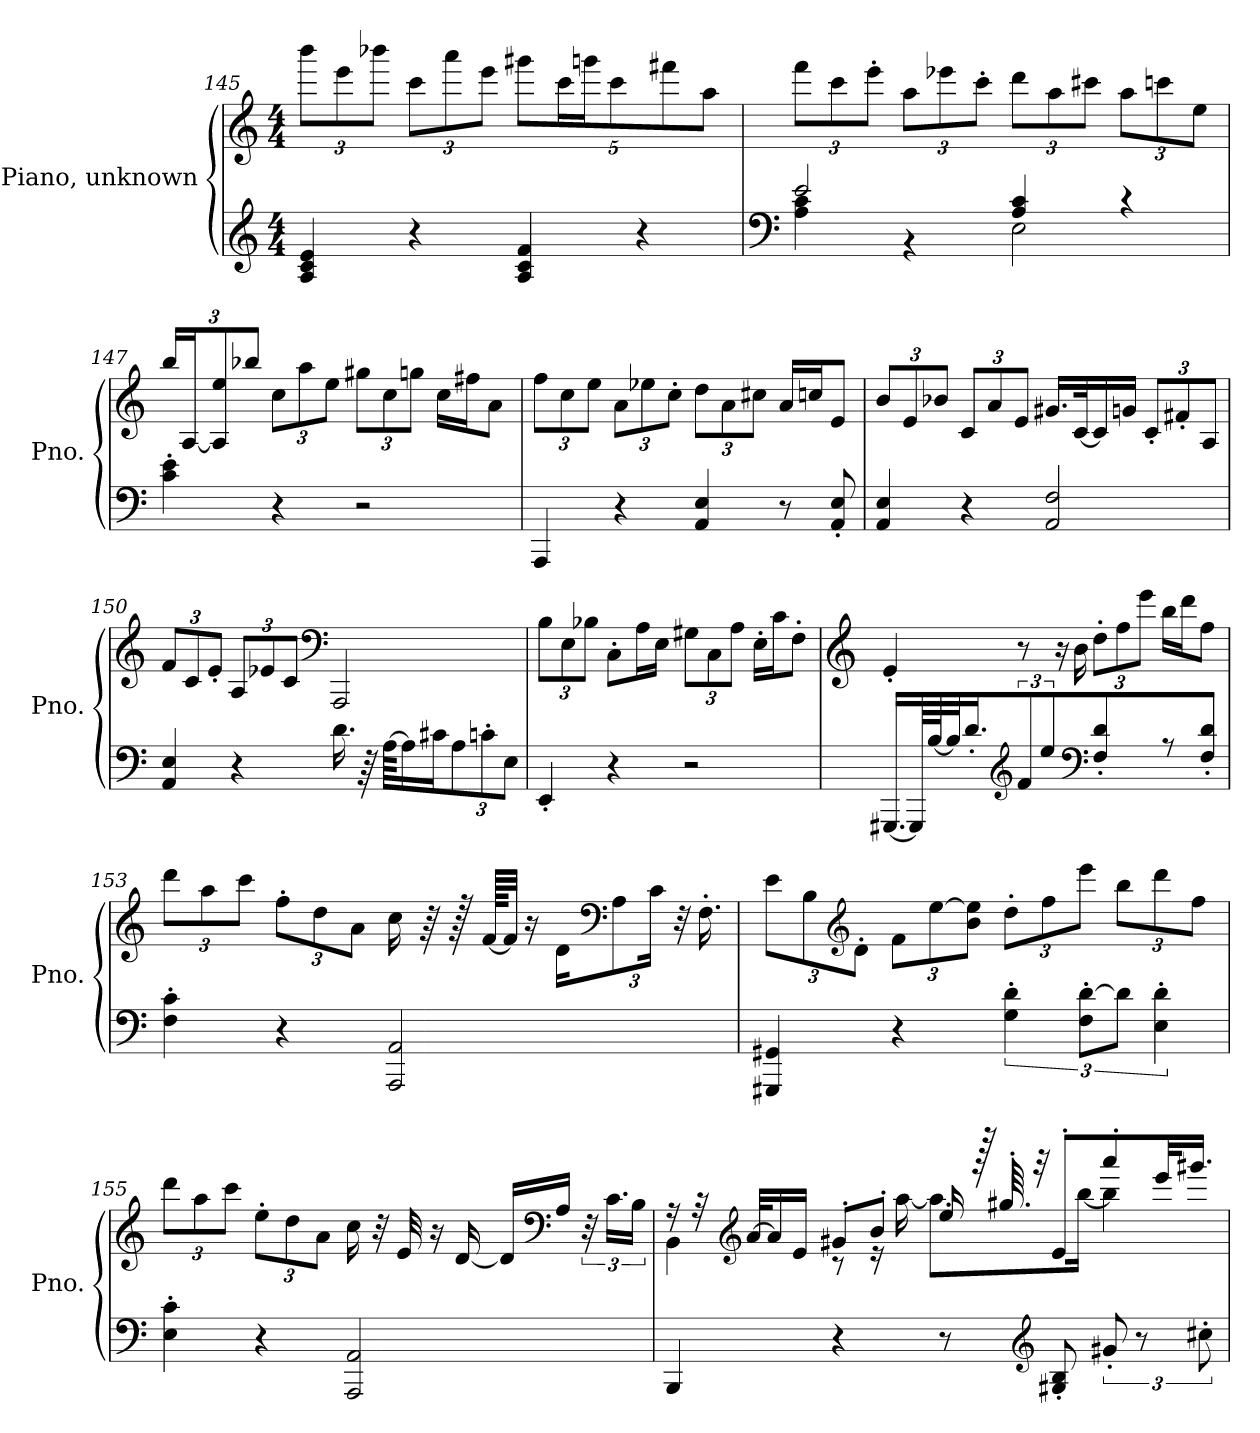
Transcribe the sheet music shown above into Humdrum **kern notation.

**kern	**kern
*part1	*part1
*staff2	*staff1
*I"Piano, unknown	*
*I'Pno.	*
!!LO:LB:g=z
*clefG2	*clefG2
*k[]	*k[]
*M4/4	*M4/4
*	*Xbrackettup
=145	=145
4A/ 4c/ 4e/	12bbb\L
.	12eee\
.	12bbb-X\J
4r	12ccc\L
.	12aaa\
.	12eee\J
4A/ 4c/ 4f/	10ggg#X\L
.	20ccc\L
.	20gggn\J
.	10ccc\
4r	.
.	10fff#X\
.	10aa\J
=146	=146
*clefF4	*
*^	*
2e/	4A\ 4c\	12fff\L
.	.	12ccc\
.	.	12eee'\J
.	4r	12aa\L
.	.	12eee-X\
.	.	12ccc'\J
4A/ 4c/	2E\	12ddd\L
.	.	12aa\
.	.	12ccc#X\J
4r	.	12aa\L
.	.	12cccn\
.	.	12ee\J
*v	*v	*
!!LO:PB:g=z
=147	=147
4c\' 4e\'	24bb/LL
.	[24A/J
.	12A/] 12ee/
.	12bb-X/J
4r	12cc\L
.	12aa\
.	12ee\J
2r	12gg#X\L
.	12cc\
.	12ggn\J
.	16cc\LL
.	16ff#X\J
.	8a\J
=148	=148
4AAA/	12ff\L
.	12cc\
.	12ee\J
4r	12a\L
.	12ee-X\
.	12cc'\J
4AA/ 4E/	12dd\L
.	12a\
.	12cc#X\J
8r	16a/LL
.	16ccn/J
8AA/' 8E/'	8e/J
!!LO:LB:g=z
=149	=149
4AA/ 4E/	12b/L
.	12e/
.	12b-X/J
4r	12c/L
.	12a/
.	12e/J
2AA/ 2F/	16.g#X/LL
.	[32c/K
.	16c/]
.	16gn/JJ
.	12c'/L
.	12f#X'/
.	12A/J
=150	=150
4AA/ 4E/	12f/L
.	12c/
.	12e'/J
4r	12A/L
.	12e-X/
.	12c/J
*	*clefF4
16.d\	2AAA/
64r	.
[64A\KKLL	.
16A\]	.
16c#X\J	.
*Xbrackettup	*
12A\	.
12cn'\	.
12E\J	.
!!LO:LB:g=z
=151	=151
4EE'/	12B\L
.	12E\
.	12B-X\J
4r	8C'\L
.	16A\L
.	16E\JJ
2r	12G#X\L
.	12C\
.	12A\J
.	16E'\LL
.	16c\J
.	8F'\J
=152	=152
*	*clefG2
[16.GGG#X/LL	4e'/
64GGG#/LL]	.
[64B/J	.
32B/J]	.
16.d'/J	.
*clefG2	*
*brackettup	*
12f/J	8r
6ee\	.
.	16r
.	16b\
*clefF4	*
4F\' 4d\'	12dd'\L
.	12ff\
.	12eee\J
8r	16bb\LL
.	16ddd\J
8F\' 8d\'	8ff\J
!!LO:LB:g=z
=153	=153
4F\' 4c\'	12ddd\L
.	12aa\
.	12ccc\J
4r	12ff'\L
.	12dd\
.	12a\J
2AAA/ 2AA/	16cc\
.	64r
.	128r
.	[128f/KKLLL
.	32f/JJJ]
.	16r
.	16d\KL
*	*clefF4
.	12A\
.	24c\Jk
.	32r
.	16.F'\
=154	=154
4GGG#X/ 4GG#X/	12e\L
.	12B\
*	*clefG2
.	12d'\J
4r	12f\L
.	[12ee\
.	12b\ 12ee\]J
6G\' 6d\'	12dd'\L
.	12ff\
12F\' [12d\'L	12eee\J
12d\J]	12bb\L
6E\' 6d\'	12ddd\
.	12ff\J
!!LO:LB:g=z
=155	=155
4E\' 4c\'	12ddd\L
.	12aa\
.	12ccc\J
4r	12ee'\L
.	12dd\
.	12a\J
2AAA/ 2AA/	16cc\
.	32r
.	32e/
.	16r
.	[16d/
.	16d/LL]
*	*clefF4
.	16A/JJ
*	*brackettup
.	48r
.	24.c\LL
.	24B\JJ
!!LO:LB:g=z
=156	=156
*	*^
4BBB/	16r	4BB\
.	32r	.
*	*clefG2	*
.	[32a/KLL	.
.	16a/]	.
.	16e/JJ	.
4r	8g#X'/L	8r
.	8b'/J	16r
.	.	[16aa\
8r	16ee/	8.aa\L]
.	128r	.
.	64.gg#X'/	.
.	32r	.
*clefG2	*	*
8G#X/' 8B/'	8e'/L	.
.	.	[16bb\Jk
12g#X'/	8aaa'/	4bb\]
12r	.	.
.	32eee/KL	.
.	16.ggg#X/JJ	.
12cc#X'\	.	.
*	*v	*v
=	=
*-	*-
